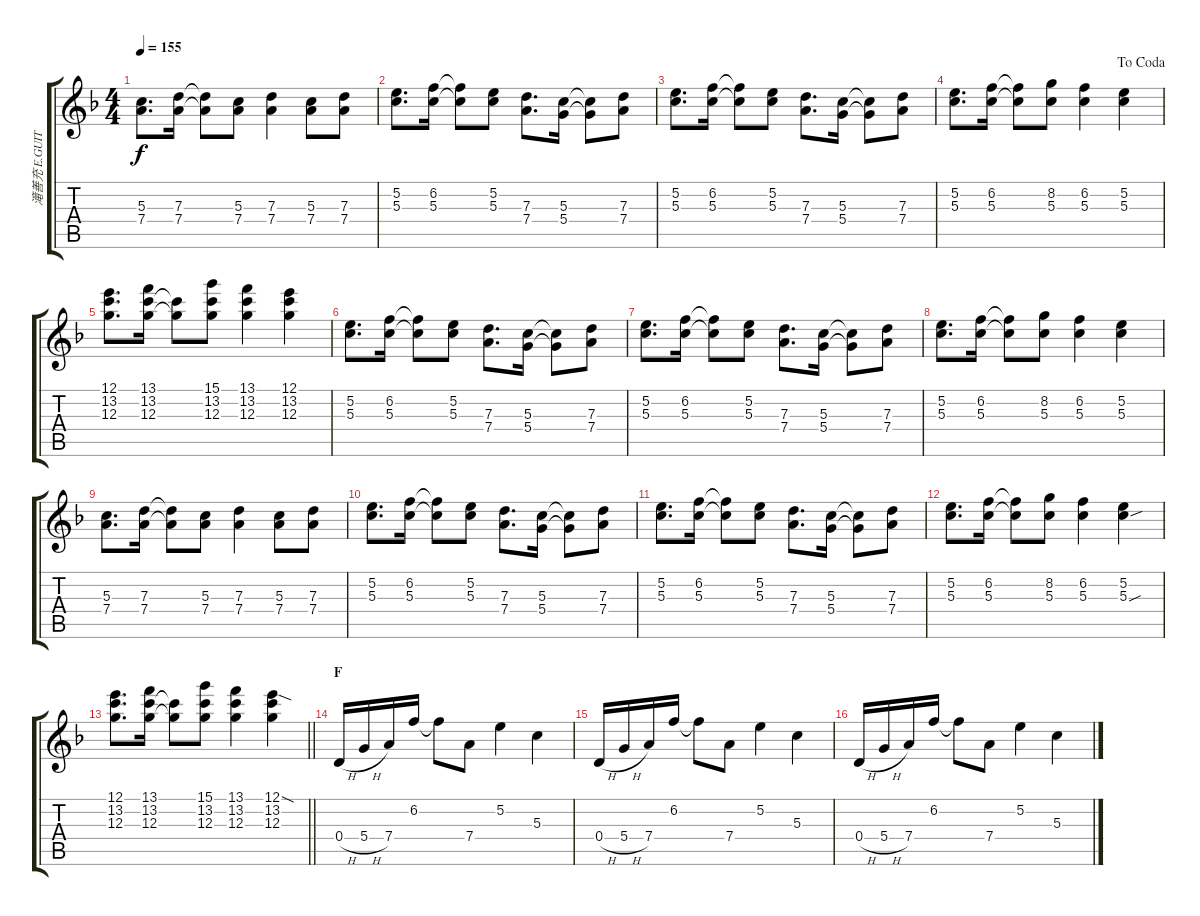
\track ("滝善充 E.GUITARⅠ" "滝善充 E.GUIT") {instrument distortionguitar}
\staff {score tabs}
\tuning (E4 B3 G3 D3 A2 E2) {hide}
\ts (4 4)
\tempo 155
\clef g2
\ks f
(5.3 7.4).8{d dy f} (7.3 7.4).16 (7.3{t} 7.4{t}).8 (5.3 7.4).8 (7.3 7.4).4 (5.3 7.4).8 (7.3 7.4).8 |
(5.2 5.3).8{d} (6.2 5.3).16 (6.2{t} 5.3{t}).8 (5.2 5.3).8 (7.3 7.4).8{d} (5.3 5.4).16 (5.3{t} 5.4{t}).8 (7.3 7.4).8 |
(5.2 5.3).8{d} (6.2 5.3).16 (6.2{t} 5.3{t}).8 (5.2 5.3).8 (7.3 7.4).8{d} (5.3 5.4).16 (5.3{t} 5.4{t}).8 (7.3 7.4).8 |
\jump dacoda
(5.2 5.3).8{d} (6.2 5.3).16 (6.2{t} 5.3{t}).8 (8.2 5.3).8 (6.2 5.3).4 (5.2 5.3).4 |
(12.1 13.2 12.3).8{d} (13.1 13.2 12.3).16 (13.2{t} 12.3{t}).8 (15.1 13.2 12.3).8 (13.1 13.2 12.3).4 (12.1 13.2 12.3).4 |
(5.2 5.3).8{d} (6.2 5.3).16 (6.2{t} 5.3{t}).8 (5.2 5.3).8 (7.3 7.4).8{d} (5.3 5.4).16 (5.3{t} 5.4{t}).8 (7.3 7.4).8 |
(5.2 5.3).8{d} (6.2 5.3).16 (6.2{t} 5.3{t}).8 (5.2 5.3).8 (7.3 7.4).8{d} (5.3 5.4).16 (5.3{t} 5.4{t}).8 (7.3 7.4).8 |
(5.2 5.3).8{d} (6.2 5.3).16 (6.2{t} 5.3{t}).8 (8.2 5.3).8 (6.2 5.3).4 (5.2 5.3).4 |
(5.3 7.4).8{d} (7.3 7.4).16 (7.3{t} 7.4{t}).8 (5.3 7.4).8 (7.3 7.4).4 (5.3 7.4).8 (7.3 7.4).8 |
(5.2 5.3).8{d} (6.2 5.3).16 (6.2{t} 5.3{t}).8 (5.2 5.3).8 (7.3 7.4).8{d} (5.3 5.4).16 (5.3{t} 5.4{t}).8 (7.3 7.4).8 |
(5.2 5.3).8{d} (6.2 5.3).16 (6.2{t} 5.3{t}).8 (5.2 5.3).8 (7.3 7.4).8{d} (5.3 5.4).16 (5.3{t} 5.4{t}).8 (7.3 7.4).8 |
(5.2 5.3).8{d} (6.2 5.3).16 (6.2{t} 5.3{t}).8 (8.2 5.3).8 (6.2 5.3).4 (5.2 5.3{sou}).4 |
\barLineRight lightlight
(12.1 13.2 12.3).8{d} (13.1 13.2 12.3).16 (13.2{t} 12.3{t}).8 (15.1 13.2 12.3).8 (13.1 13.2 12.3).4 (12.1{sod} 13.2 12.3).4 |
\section ("" "F")
0.4{h}.16 5.4{h}.16 7.4.16 6.2.16 6.2{t}.8 7.4.8 5.2.4 5.3.4 |
0.4{h}.16 5.4{h}.16 7.4.16 6.2.16 6.2{t}.8 7.4.8 5.2.4 5.3.4 |
0.4{h}.16 5.4{h}.16 7.4.16 6.2.16 6.2{t}.8 7.4.8 5.2.4 5.3.4
